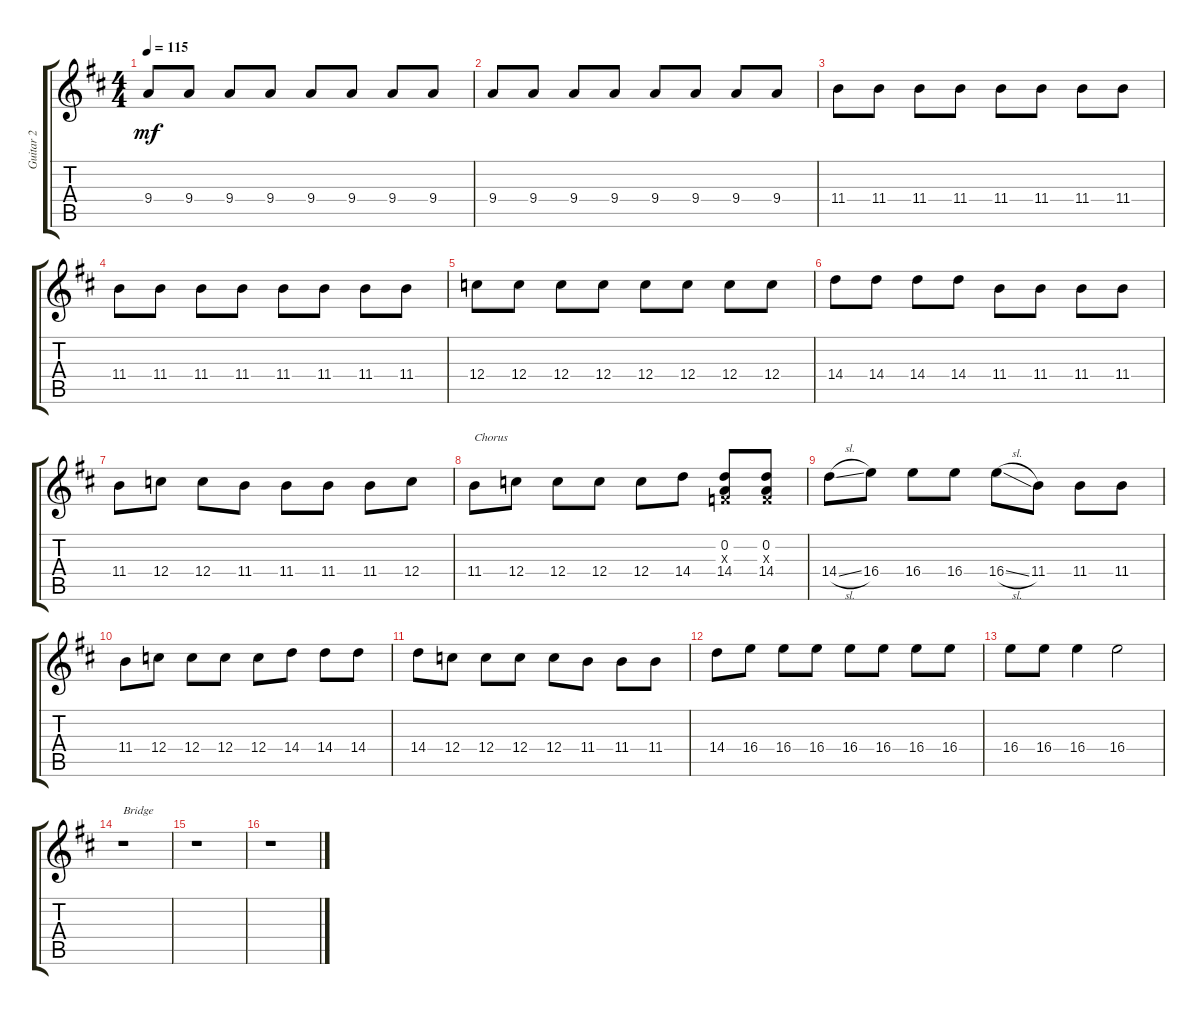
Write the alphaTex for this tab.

\track ("Guitar 2" "Guitar 2") {instrument distortionguitar}
\staff {score tabs}
\tuning (D4 A3 F3 C3 G2 D2) {hide}
\ts (4 4)
\tempo 115
\clef g2
\ks d
9.4.8{dy mf} 9.4.8 9.4.8 9.4.8 9.4.8 9.4.8 9.4.8 9.4.8 |
9.4.8 9.4.8 9.4.8 9.4.8 9.4.8 9.4.8 9.4.8 9.4.8 |
11.4.8 11.4.8 11.4.8 11.4.8 11.4.8 11.4.8 11.4.8 11.4.8 |
11.4.8 11.4.8 11.4.8 11.4.8 11.4.8 11.4.8 11.4.8 11.4.8 |
12.4.8 12.4.8 12.4.8 12.4.8 12.4.8 12.4.8 12.4.8 12.4.8 |
14.4.8 14.4.8 14.4.8 14.4.8 11.4.8 11.4.8 11.4.8 11.4.8 |
11.4.8 12.4.8 12.4.8 11.4.8 11.4.8 11.4.8 11.4.8 12.4.8 |
11.4.8{txt "Chorus"} 12.4.8 12.4.8 12.4.8 12.4.8 14.4.8 (0.2 0.3{x} 14.4).8 (0.2 0.3{x} 14.4).8 |
14.4{sl}.8 16.4.8 16.4.8 16.4.8 16.4{sl}.8 11.4.8 11.4.8 11.4.8 |
11.4.8 12.4.8 12.4.8 12.4.8 12.4.8 14.4.8 14.4.8 14.4.8 |
14.4.8 12.4.8 12.4.8 12.4.8 12.4.8 11.4.8 11.4.8 11.4.8 |
14.4.8 16.4.8 16.4.8 16.4.8 16.4.8 16.4.8 16.4.8 16.4.8 |
16.4.8 16.4.8 16.4.4 16.4.2 |
r.1{txt "Bridge"} |
r.1 |
r.1
